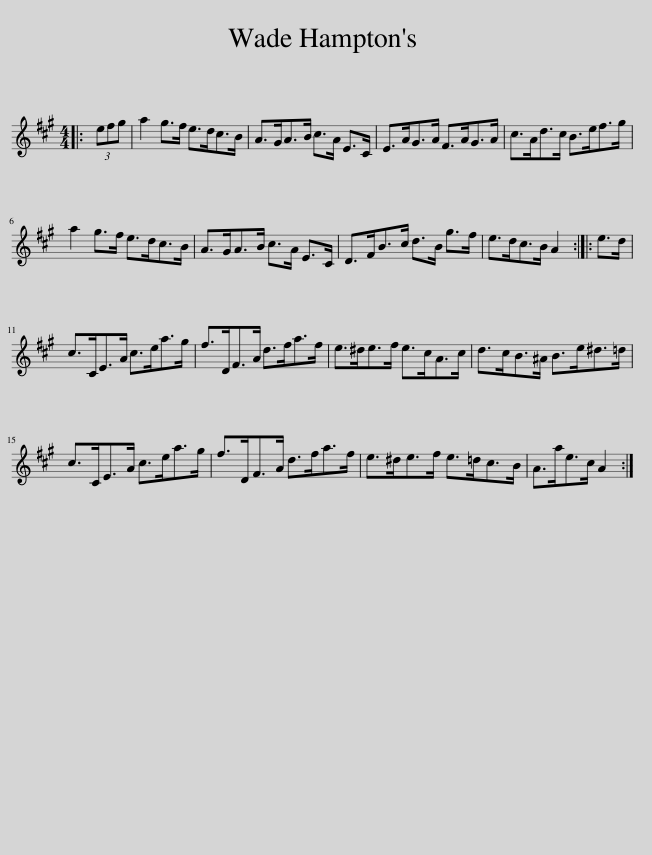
X:1
L:1/8
M:4/4
I:linebreak $
K:A
V:1 treble
V:1
|: (3efg | a2 g>f e>dc>B | A>GA>B c>A E>C | E>AG>A F>AG>A | c>Ad>c B>ef>g |$ %5
 a2 g>f e>dc>B | A>GA>B c>A E>C | D>FB>c d>B g>f | e>dc>B A2 :: e>d |$ %10
 c>CE>A c>ea>g | f>DF>A d>fa>f | e>^de>f e>cA>c | d>cB>^A B>e^d>=d |$ c>CE>A c>ea>g | %15
 f>DF>A d>fa>f | e>^de>f e>=dc>B | A>ae>c A2 :| %18
